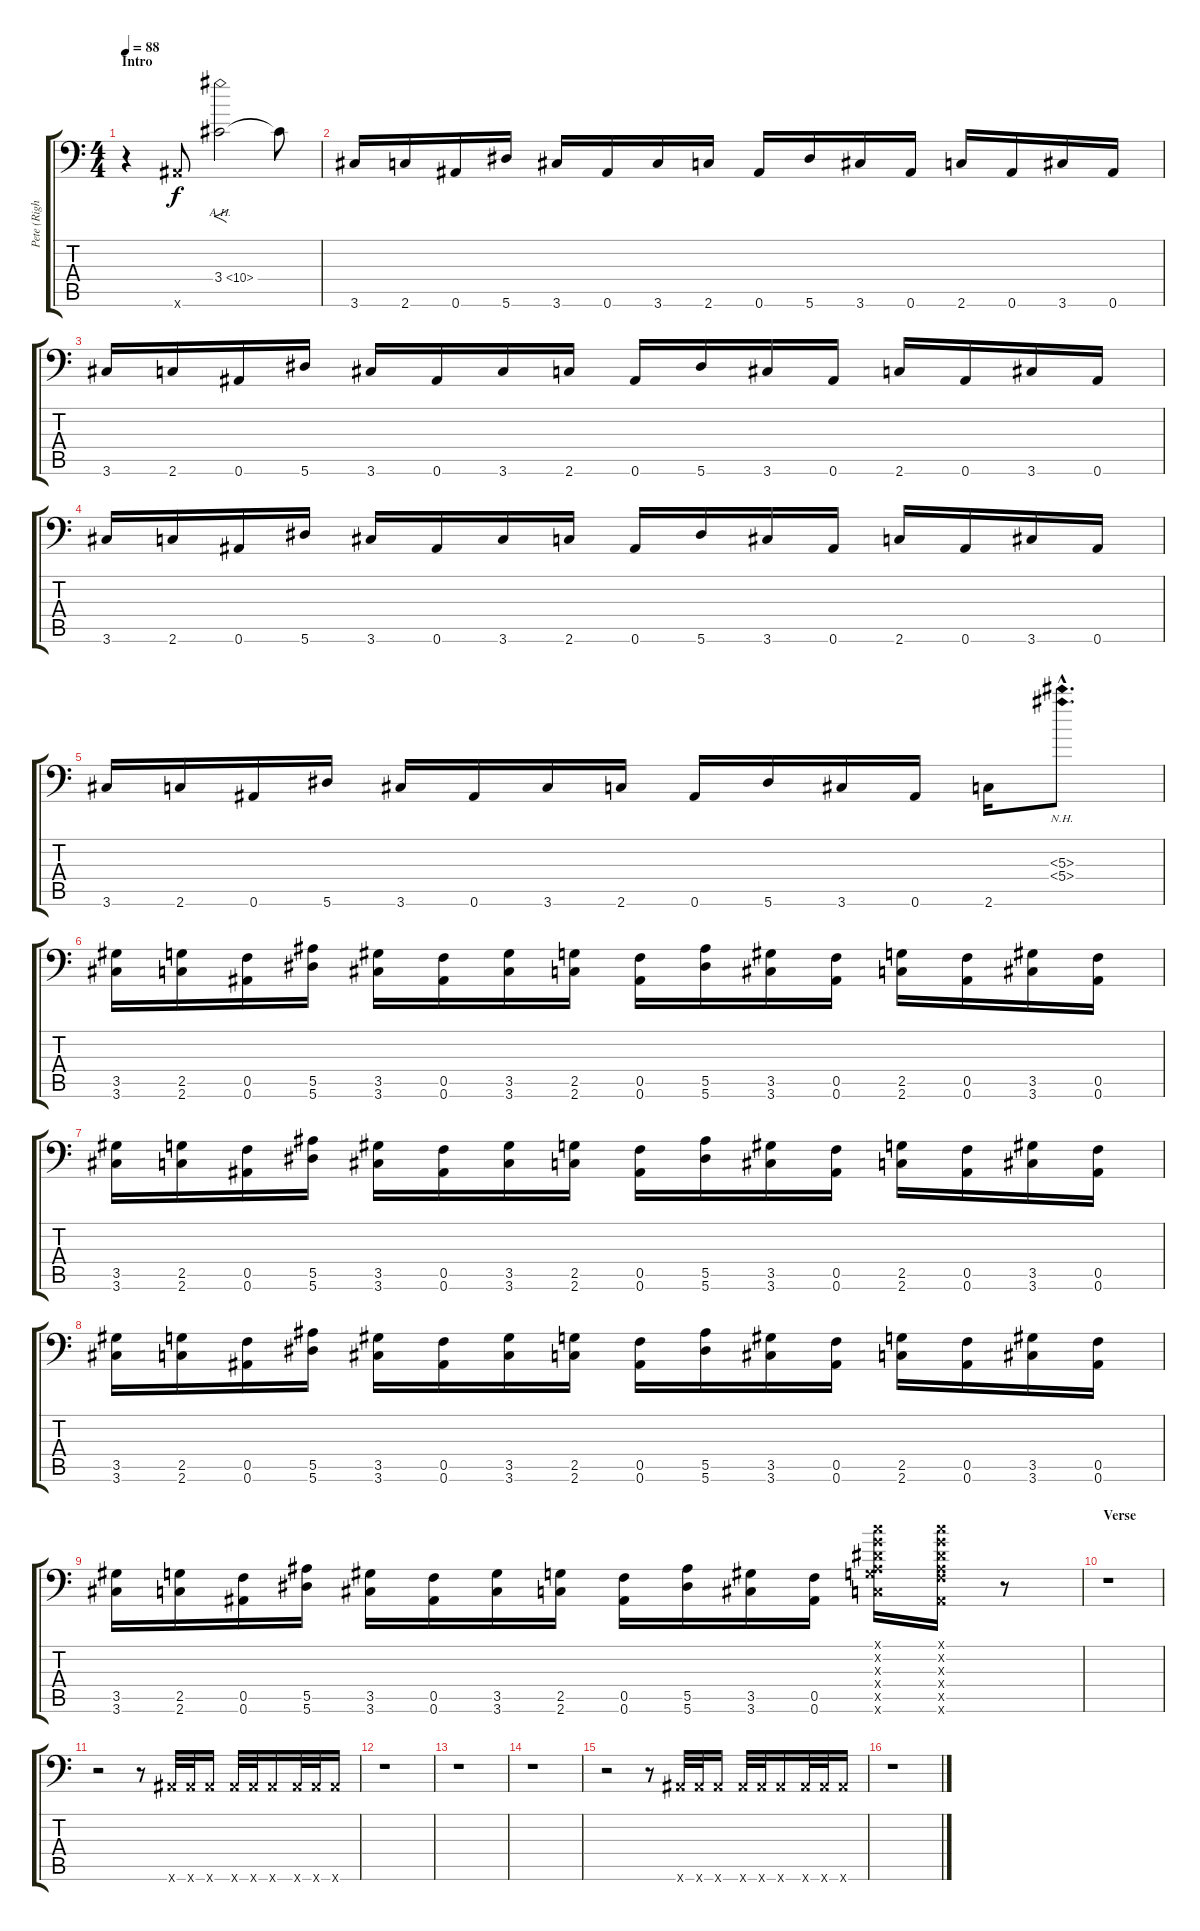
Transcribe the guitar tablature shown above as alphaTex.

\track ("Pete (Right)" "Pete (Righ") {instrument distortionguitar}
\staff {score tabs}
\tuning (C4 G3 Eb3 Bb2 F2 Bb1) {hide}
\ts (4 4)
\section ("" "Intro")
\tempo 88
\clef f4
\ks c
r.4{dy f instrument distortionguitar} 0.6{x}.8 3.4{ah 7}.2{f} 3.4{t}.8 |
3.6.16 2.6.16 0.6.16 5.6.16 3.6.16 0.6.16 3.6.16 2.6.16 0.6.16 5.6.16 3.6.16 0.6.16 2.6.16 0.6.16 3.6.16 0.6.16 |
3.6.16 2.6.16 0.6.16 5.6.16 3.6.16 0.6.16 3.6.16 2.6.16 0.6.16 5.6.16 3.6.16 0.6.16 2.6.16 0.6.16 3.6.16 0.6.16 |
3.6.16 2.6.16 0.6.16 5.6.16 3.6.16 0.6.16 3.6.16 2.6.16 0.6.16 5.6.16 3.6.16 0.6.16 2.6.16 0.6.16 3.6.16 0.6.16 |
3.6.16 2.6.16 0.6.16 5.6.16 3.6.16 0.6.16 3.6.16 2.6.16 0.6.16 5.6.16 3.6.16 0.6.16 2.6.16 (5.3{nh hac} 5.4{nh hac}).8{d} |
(3.5 3.6).16 (2.5 2.6).16 (0.5 0.6).16 (5.5 5.6).16 (3.5 3.6).16 (0.5 0.6).16 (3.5 3.6).16 (2.5 2.6).16 (0.5 0.6).16 (5.5 5.6).16 (3.5 3.6).16 (0.5 0.6).16 (2.5 2.6).16 (0.5 0.6).16 (3.5 3.6).16 (0.5 0.6).16 |
(3.5 3.6).16 (2.5 2.6).16 (0.5 0.6).16 (5.5 5.6).16 (3.5 3.6).16 (0.5 0.6).16 (3.5 3.6).16 (2.5 2.6).16 (0.5 0.6).16 (5.5 5.6).16 (3.5 3.6).16 (0.5 0.6).16 (2.5 2.6).16 (0.5 0.6).16 (3.5 3.6).16 (0.5 0.6).16 |
(3.5 3.6).16 (2.5 2.6).16 (0.5 0.6).16 (5.5 5.6).16 (3.5 3.6).16 (0.5 0.6).16 (3.5 3.6).16 (2.5 2.6).16 (0.5 0.6).16 (5.5 5.6).16 (3.5 3.6).16 (0.5 0.6).16 (2.5 2.6).16 (0.5 0.6).16 (3.5 3.6).16 (0.5 0.6).16 |
(3.5 3.6).16 (2.5 2.6).16 (0.5 0.6).16 (5.5 5.6).16 (3.5 3.6).16 (0.5 0.6).16 (3.5 3.6).16 (2.5 2.6).16 (0.5 0.6).16 (5.5 5.6).16 (3.5 3.6).16 (0.5 0.6).16 (0.1{x} 0.2{x} 0.3{x} 0.4{x} 2.5{x} 2.6{x}).16 (0.1{x} 0.2{x} 0.3{x} 0.4{x} 0.5{x} 0.6{x}).16 r.8 |
\section ("" "Verse")
r.1 |
r.2 r.8 0.6{x}.32 0.6{x}.32 0.6{x}.16 0.6{x}.32 0.6{x}.32 0.6{x}.16 0.6{x}.32 0.6{x}.32 0.6{x}.16 |
r.1 |
r.1 |
r.1 |
r.2 r.8 0.6{x}.32 0.6{x}.32 0.6{x}.16 0.6{x}.32 0.6{x}.32 0.6{x}.16 0.6{x}.32 0.6{x}.32 0.6{x}.16 |
r.1
